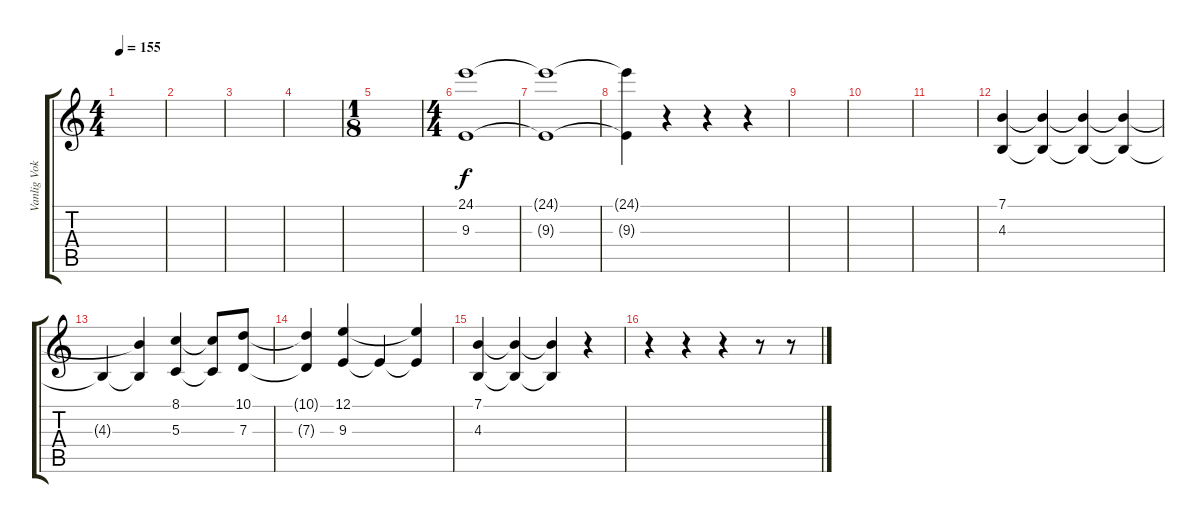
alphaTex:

\track ("Vanlig Vokal" "Vanlig Vok") {instrument choiraahs}
\staff {score tabs}
\tuning (E4 B3 G3 D3 A2 E2) {hide}
\ts (4 4)
\tempo 155
\clef g2
\ks c
|
|
|
|
\ts (1 8)
|
\ts (4 4)
(24.1 9.3).1 |
(24.1{t} 9.3{t}).1 |
(24.1{t} 9.3{t}).4 r.4 r.4 r.4 |
|
|
|
(7.1 4.3).4 (7.1{t} 4.3{t}).4 (7.1{t} 4.3{t}).4 (7.1{t} 4.3{t}).4 |
4.3{t}.4 (7.1{t} 4.3{t}).4 (8.1 5.3).4 (8.1{t} 5.3{t}).8 (10.1 7.3).8 |
(10.1{t} 7.3{t}).4 (12.1 9.3).4 9.3{t}.4 (12.1{t} 9.3{t}).4 |
(7.1 4.3).4 (7.1{t} 4.3{t}).4 (7.1{t} 4.3{t}).4 r.4 |
r.4 r.4 r.4 r.8 r.8
